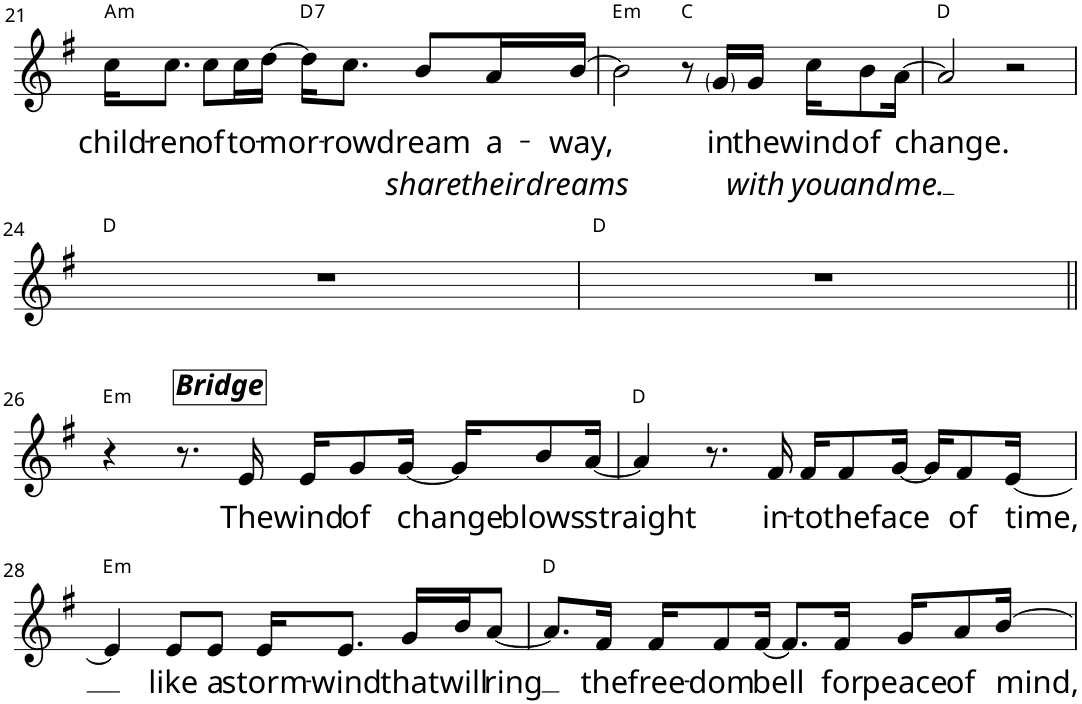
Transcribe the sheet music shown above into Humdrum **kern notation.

**kern	**text	**text	**harte
*part1	*part1	*part1	*part1
*staff1	*staff1	*staff1	*
*I"P1	*	*	*
!!LO:PB:g=z
*clefG2	*	*	*
*k[f#]	*	*	*
*G:	*	*	*
*M4/4	*	*	*
*met(c)	*	*	*
=21	=21	=21	=21
!	!LO:LY:b	!	!LO:H:kt=m
16cc\KL	child-	.	A:min
!	!LO:LY:b	!	!
8.cc\J	-ren	.	.
!	!LO:LY:b	!	!
8cc\L	of	.	.
!	!LO:LY:b	!	!
16cc\L	to-	.	.
!	!LO:LY:b	!	!
[16dd\JJ	-mor-	.	.
!	!	!	!LO:H:kt=7
16dd\KL]	.	.	D:7
!	!LO:LY:b	!	!
8.cc\J	-row	.	.
!	!LO:LY:b	!LO:LY:b	!
8b/L	dream	share	.
!	!LO:LY:b	!LO:LY:b	!
16a/L	a-	their	.
!	!LO:LY:b	!LO:LY:b	!
[16b/JJ	-way,	dreams	.
=22	=22	=22	=22
!	!	!	!LO:H:kt=m
2b\]	.	.	E:min
8r	.	.	C:maj
!	!LO:LY:b	!	!
16g/LL	in	.	.
!	!LO:LY:b	!LO:LY:b	!
16g/JJ	the	with	.
!	!LO:LY:b	!LO:LY:b	!
16cc\KL	wind	you	.
!	!LO:LY:b	!LO:LY:b	!
8b\	of	and	.
!	!LO:LY:b	!LO:LY:b	!
[16a\Jk	change.	me.	.
=23	=23	=23	=23
2a/]	.	.	D:maj
2r	.	.	.
!!LO:LB:g=z
=24	=24	=24	=24
1r	.	.	D:maj
=25	=25	=25	=25
1r	.	.	D:maj
!!LO:LB:g=z
=26||	=26||	=26||	=26||
!	!	!	!LO:H:kt=m
4r	.	.	E:min
!LO:TX:a:Bi:t=Bridge	!	!	!
8.r	.	.	.
!	!LO:LY:b	!	!
16e/	The	.	.
!	!LO:LY:b	!	!
16e/KL	wind	.	.
!	!LO:LY:b	!	!
8g/	of	.	.
!	!LO:LY:b	!	!
[16g/Jk	change	.	.
16g/KL]	.	.	.
!	!LO:LY:b	!	!
8b/	blows	.	.
!	!LO:LY:b	!	!
[16a/Jk	straight	.	.
=27	=27	=27	=27
4a/]	.	.	D:maj
8.r	.	.	.
!	!LO:LY:b	!	!
16f#/	in-	.	.
!	!LO:LY:b	!	!
16f#/KL	-to	.	.
!	!LO:LY:b	!	!
8f#/	the	.	.
!	!LO:LY:b	!	!
[16g/Jk	face	.	.
16g/KL]	.	.	.
!	!LO:LY:b	!	!
8f#/	of	.	.
!	!LO:LY:b	!	!
[16e/Jk	time,	.	.
!!LO:LB:g=z
=28	=28	=28	=28
!	!	!	!LO:H:kt=m
4e/]	.	.	E:min
!	!LO:LY:b	!	!
8e/L	like	.	.
!	!LO:LY:b	!	!
8e/J	a	.	.
!	!LO:LY:b	!	!
16e/KL	storm-	.	.
!	!LO:LY:b	!	!
8.e/J	-wind	.	.
!	!LO:LY:b	!	!
16g/LL	that	.	.
!	!LO:LY:b	!	!
16b/J	will	.	.
!	!LO:LY:b	!	!
[8a/J	ring	.	.
=29	=29	=29	=29
8.a/L]	.	.	D:maj
!	!LO:LY:b	!	!
16f#/Jk	the	.	.
!	!LO:LY:b	!	!
16f#/KL	free-	.	.
!	!LO:LY:b	!	!
8f#/	-dom	.	.
!	!LO:LY:b	!	!
[16f#/Jk	bell	.	.
8.f#/L]	.	.	.
!	!LO:LY:b	!	!
16f#/Jk	for	.	.
!	!LO:LY:b	!	!
16g/KL	peace	.	.
!	!LO:LY:b	!	!
8a/	of	.	.
!	!LO:LY:b	!	!
[16b/Jk	mind,	.	.
=	=	=	=
*-	*-	*-	*-
